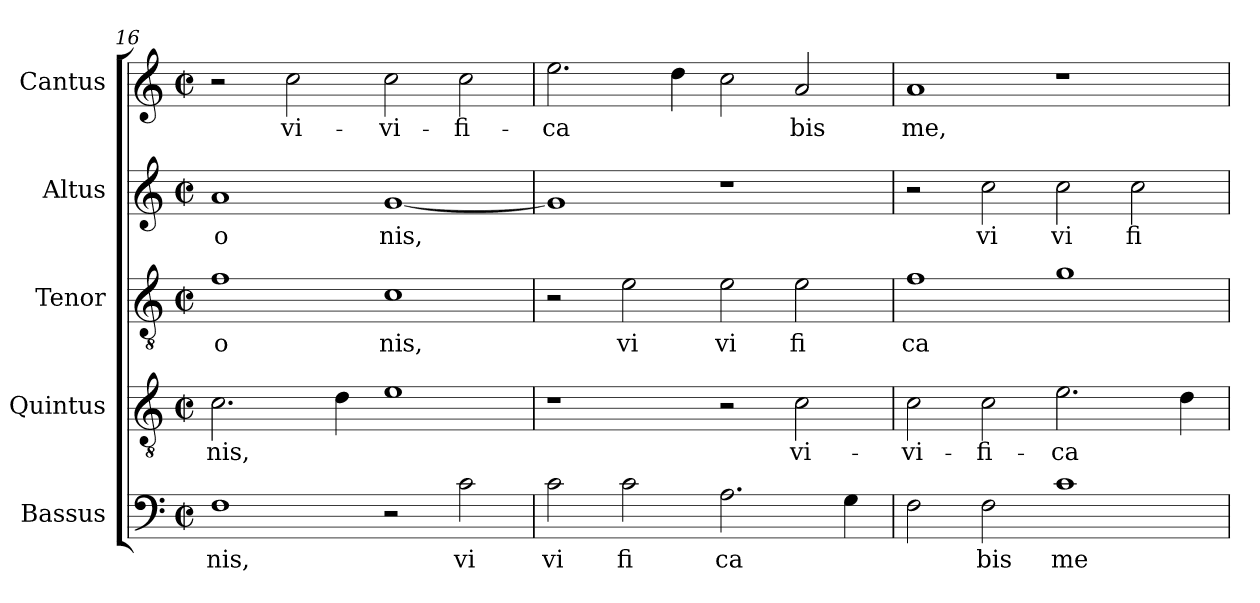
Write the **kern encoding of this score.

**kern	**text	**kern	**text	**kern	**text	**kern	**text	**kern	**text
*part5	*part5	*part4	*part4	*part3	*part3	*part2	*part2	*part1	*part1
*staff5	*staff5	*staff4	*staff4	*staff3	*staff3	*staff2	*staff2	*staff1	*staff1
*I"Bassus	*	*I"Quintus	*	*I"Tenor	*	*I"Altus	*	*I"Cantus	*
!!LO:PB:g=z
*clefF4	*	*clefGv2	*	*clefGv2	*	*clefG2	*	*clefG2	*
*k[]	*	*k[]	*	*k[]	*	*k[]	*	*k[]	*
*C:	*	*C:	*	*C:	*	*C:	*	*C:	*
*M2/2	*	*M2/2	*	*M2/2	*	*M2/2	*	*M2/2	*
*met(c|)	*	*met(c|)	*	*met(c|)	*	*met(c|)	*	*met(c|)	*
=16	=16	=16	=16	=16	=16	=16	=16	=16	=16
!	!LO:LY:b:cj	!	!LO:LY:b:cj	!	!LO:LY:b:cj	!	!LO:LY:b:cj	!	!
1F	nis,	2.c\	-nis,	1f	-o	1a	-o	2r	.
!	!	!	!	!	!	!	!	!	!LO:LY:b:cj
.	.	.	.	.	.	.	.	2cc\	vi-
!	!	!	!LO:LY:b:cj	!	!	!	!	!	!
.	.	4d\	.	.	.	.	.	.	.
!	!	!	!LO:LY:b:cj	!	!LO:LY:b:cj	!	!LO:LY:b:cj	!	!LO:LY:b:cj
2r	.	1e	.	1c	nis,	[<1g	nis,	2cc\	-vi-
!	!LO:LY:b:cj	!	!	!	!	!	!	!	!LO:LY:b:cj
2c\	vi	.	.	.	.	.	.	2cc\	-fi-
=17	=17	=17	=17	=17	=17	=17	=17	=17	=17
!	!LO:LY:b:cj	!	!	!	!	!	!LO:LY:b:cj	!	!LO:LY:b:cj
2c\	vi	1r	.	2r	.	1g]	.	2.ee\	-ca-
!	!LO:LY:b:cj	!	!	!	!LO:LY:b:cj	!	!	!	!
2c\	fi	.	.	2e\	vi	.	.	.	.
!	!	!	!	!	!	!	!	!	!LO:LY:b:cj
.	.	.	.	.	.	.	.	4dd\	--
!	!LO:LY:b:cj	!	!	!	!LO:LY:b:cj	!	!	!	!LO:LY:b:cj
2.A\	ca	2r	.	2e\	vi	1r	.	2cc\	--
!	!	!	!LO:LY:b:cj	!	!LO:LY:b:cj	!	!	!	!LO:LY:b:cj
.	.	2c\	vi-	2e\	fi	.	.	2a/	-bis
!	!LO:LY:b:cj	!	!	!	!	!	!	!	!
4G\	.	.	.	.	.	.	.	.	.
=18	=18	=18	=18	=18	=18	=18	=18	=18	=18
!	!LO:LY:b:cj	!	!LO:LY:b:cj	!	!LO:LY:b:cj	!	!	!	!LO:LY:b:cj
2F\	.	2c\	-vi-	1f	ca	2r	.	1a	me,
!	!LO:LY:b:cj	!	!LO:LY:b:cj	!	!	!	!LO:LY:b:cj	!	!
2F\	bis	2c\	-fi-	.	.	2cc\	vi	.	.
!	!LO:LY:b:cj	!	!LO:LY:b:cj	!	!LO:LY:b:cj	!	!LO:LY:b:cj	!	!
1c	me	2.e\	-ca-	1g	.	2cc\	vi	1r	.
!	!	!	!	!	!	!	!LO:LY:b:cj	!	!
.	.	.	.	.	.	2cc\	fi	.	.
!	!	!	!LO:LY:b:cj	!	!	!	!	!	!
.	.	4d\	--	.	.	.	.	.	.
=	=	=	=	=	=	=	=	=	=
*-	*-	*-	*-	*-	*-	*-	*-	*-	*-
